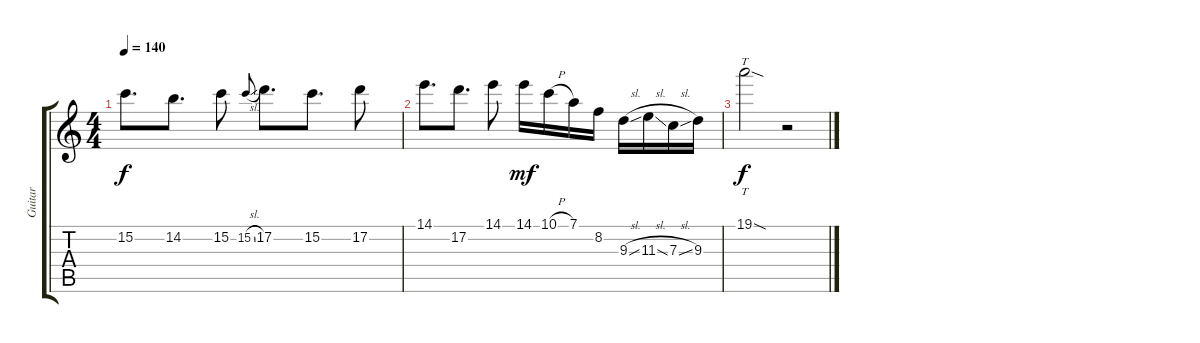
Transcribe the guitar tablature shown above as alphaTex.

\track ("Guitar" "Guitar") {instrument distortionguitar}
\staff {score tabs}
\tuning (D4 A3 F3 C3 G2 C2) {hide}
\ts (4 4)
\tempo 140
\clef g2
\ks c
15.2.8{d dy f} 14.2.8{d} 15.2.8 15.2{sl}.8{gr onbeat} 17.2.8{d} 15.2.8{d} 17.2.8 |
14.1.8{d} 17.2.8{d} 14.1.8 14.1.16{dy mf} 10.1{h}.16 7.1.16 8.2.16 9.3{sl}.16 11.3{sl}.16 7.3{sl}.16 9.3.16 |
19.1{sod}.2{tt dy f} r.2
